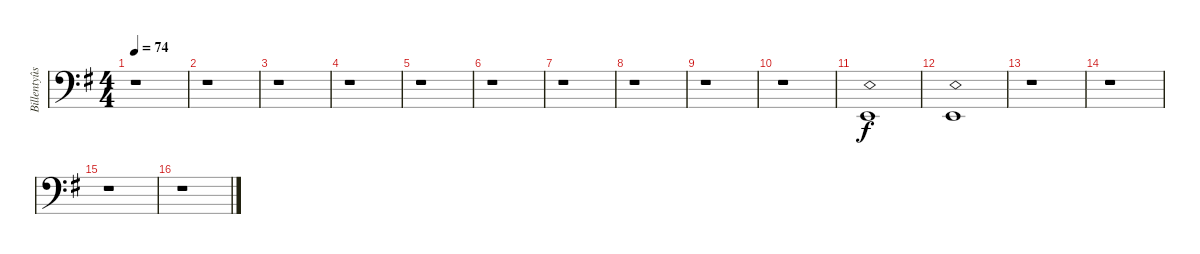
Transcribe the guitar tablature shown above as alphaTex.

\track ("Billentyûs 2 (Paul Morris)" "Billentyûs") {instrument synthstrings1}
\staff {score}
\tuning (C3 G2 D2 A1 E1 B0) {hide}
\ts (4 4)
\tempo 74
\clef f4
\ks g
r.1{dy f instrument synthstrings1} |
r.1 |
r.1 |
r.1 |
r.1 |
r.1 |
r.1 |
r.1 |
r.1 |
r.1 |
2.3{ph 12}.1 |
2.3{ph 12}.1 |
r.1 |
r.1 |
r.1 |
r.1
